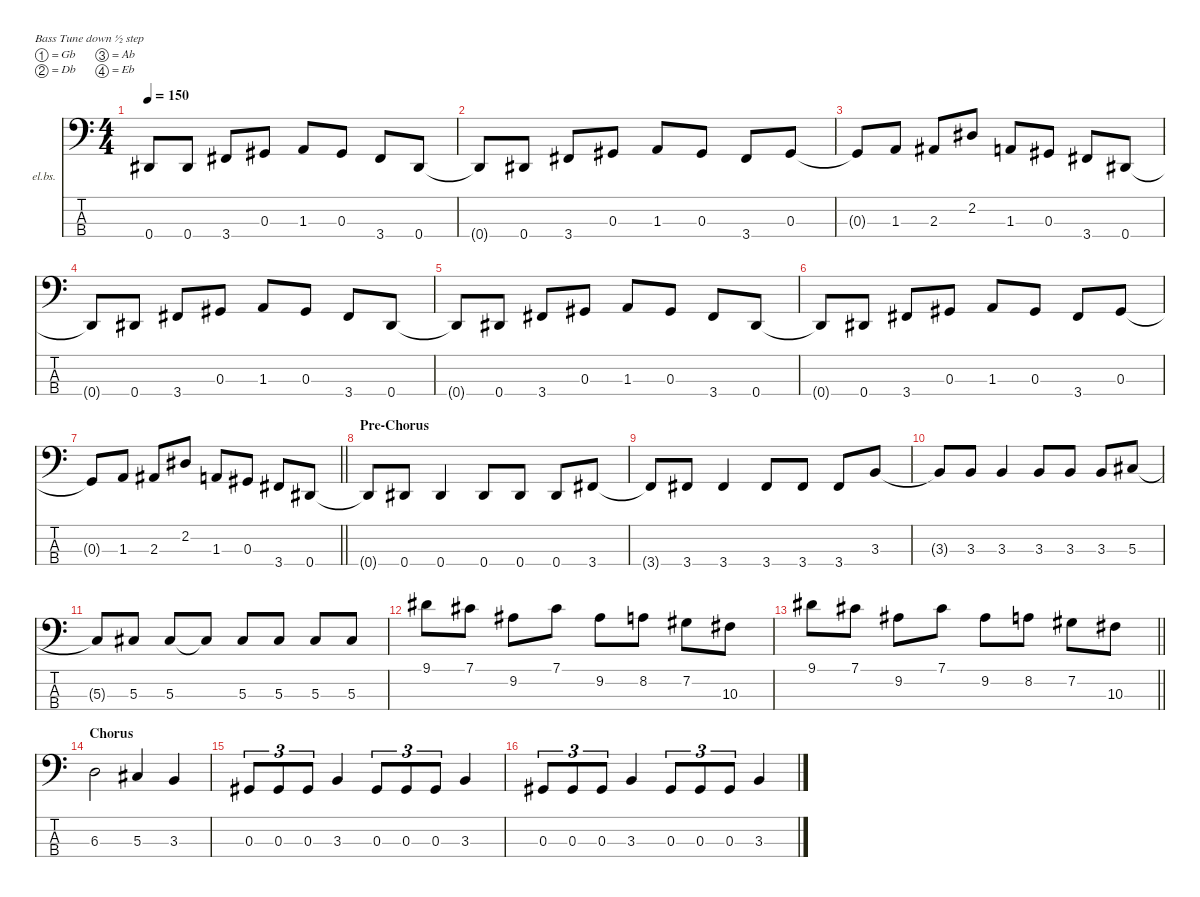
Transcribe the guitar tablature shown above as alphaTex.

\defaultSystemsLayout 4
\hideDynamics
\bracketExtendMode nobrackets
\firstSystemTrackNameOrientation horizontal
\otherSystemsTrackNameOrientation horizontal
\track ("Lexxi Foxxx" "el.bs.") {instrument electricbasspick}
\staff {score tabs}
\tuning (Gb2 Db2 Ab1 Eb1)
\ts (4 4)
\tempo 150
\clef f4
\ks c
0.4{t}.8{dy f} 0.4.8 3.4.8 0.3.8 1.3.8 0.3.8 3.4.8 0.4.8 |
0.4{t}.8 0.4.8 3.4.8 0.3.8 1.3.8 0.3.8 3.4.8 0.3.8 |
0.3{t}.8 1.3.8 2.3.8 2.2.8 1.3.8 0.3.8 3.4.8 0.4.8 |
0.4{t}.8 0.4.8 3.4.8 0.3.8 1.3.8 0.3.8 3.4.8 0.4.8 |
0.4{t}.8 0.4.8 3.4.8 0.3.8 1.3.8 0.3.8 3.4.8 0.4.8 |
0.4{t}.8 0.4.8 3.4.8 0.3.8 1.3.8 0.3.8 3.4.8 0.3.8 |
\barLineRight lightlight
0.3{t}.8 1.3.8 2.3.8 2.2.8 1.3.8 0.3.8 3.4.8 0.4.8 |
\section ("" "Pre-Chorus")
0.4{t}.8 0.4.8 0.4.4 0.4.8 0.4.8 0.4.8 3.4.8 |
3.4{t}.8 3.4.8 3.4.4 3.4.8 3.4.8 3.4.8 3.3.8 |
3.3{t}.8 3.3.8 3.3.4 3.3.8 3.3.8 3.3.8 5.3.8 |
5.3{t}.8 5.3.8 5.3.8 5.3{t}.8 5.3.8 5.3.8 5.3.8 5.3.8 |
9.1.8 7.1.8 9.2.8 7.1.8 9.2.8 8.2.8 7.2.8 10.3.8 |
\barLineRight lightlight
9.1.8 7.1.8 9.2.8 7.1.8 9.2.8 8.2.8 7.2.8 10.3.8 |
\section ("" "Chorus")
6.3.2 5.3.4 3.3.4 |
0.3.8{tu (3 2)} 0.3.8{tu (3 2)} 0.3.8{tu (3 2)} 3.3.4 0.3.8{tu (3 2)} 0.3.8{tu (3 2)} 0.3.8{tu (3 2)} 3.3.4 |
0.3.8{tu (3 2)} 0.3.8{tu (3 2)} 0.3.8{tu (3 2)} 3.3.4 0.3.8{tu (3 2)} 0.3.8{tu (3 2)} 0.3.8{tu (3 2)} 3.3.4
